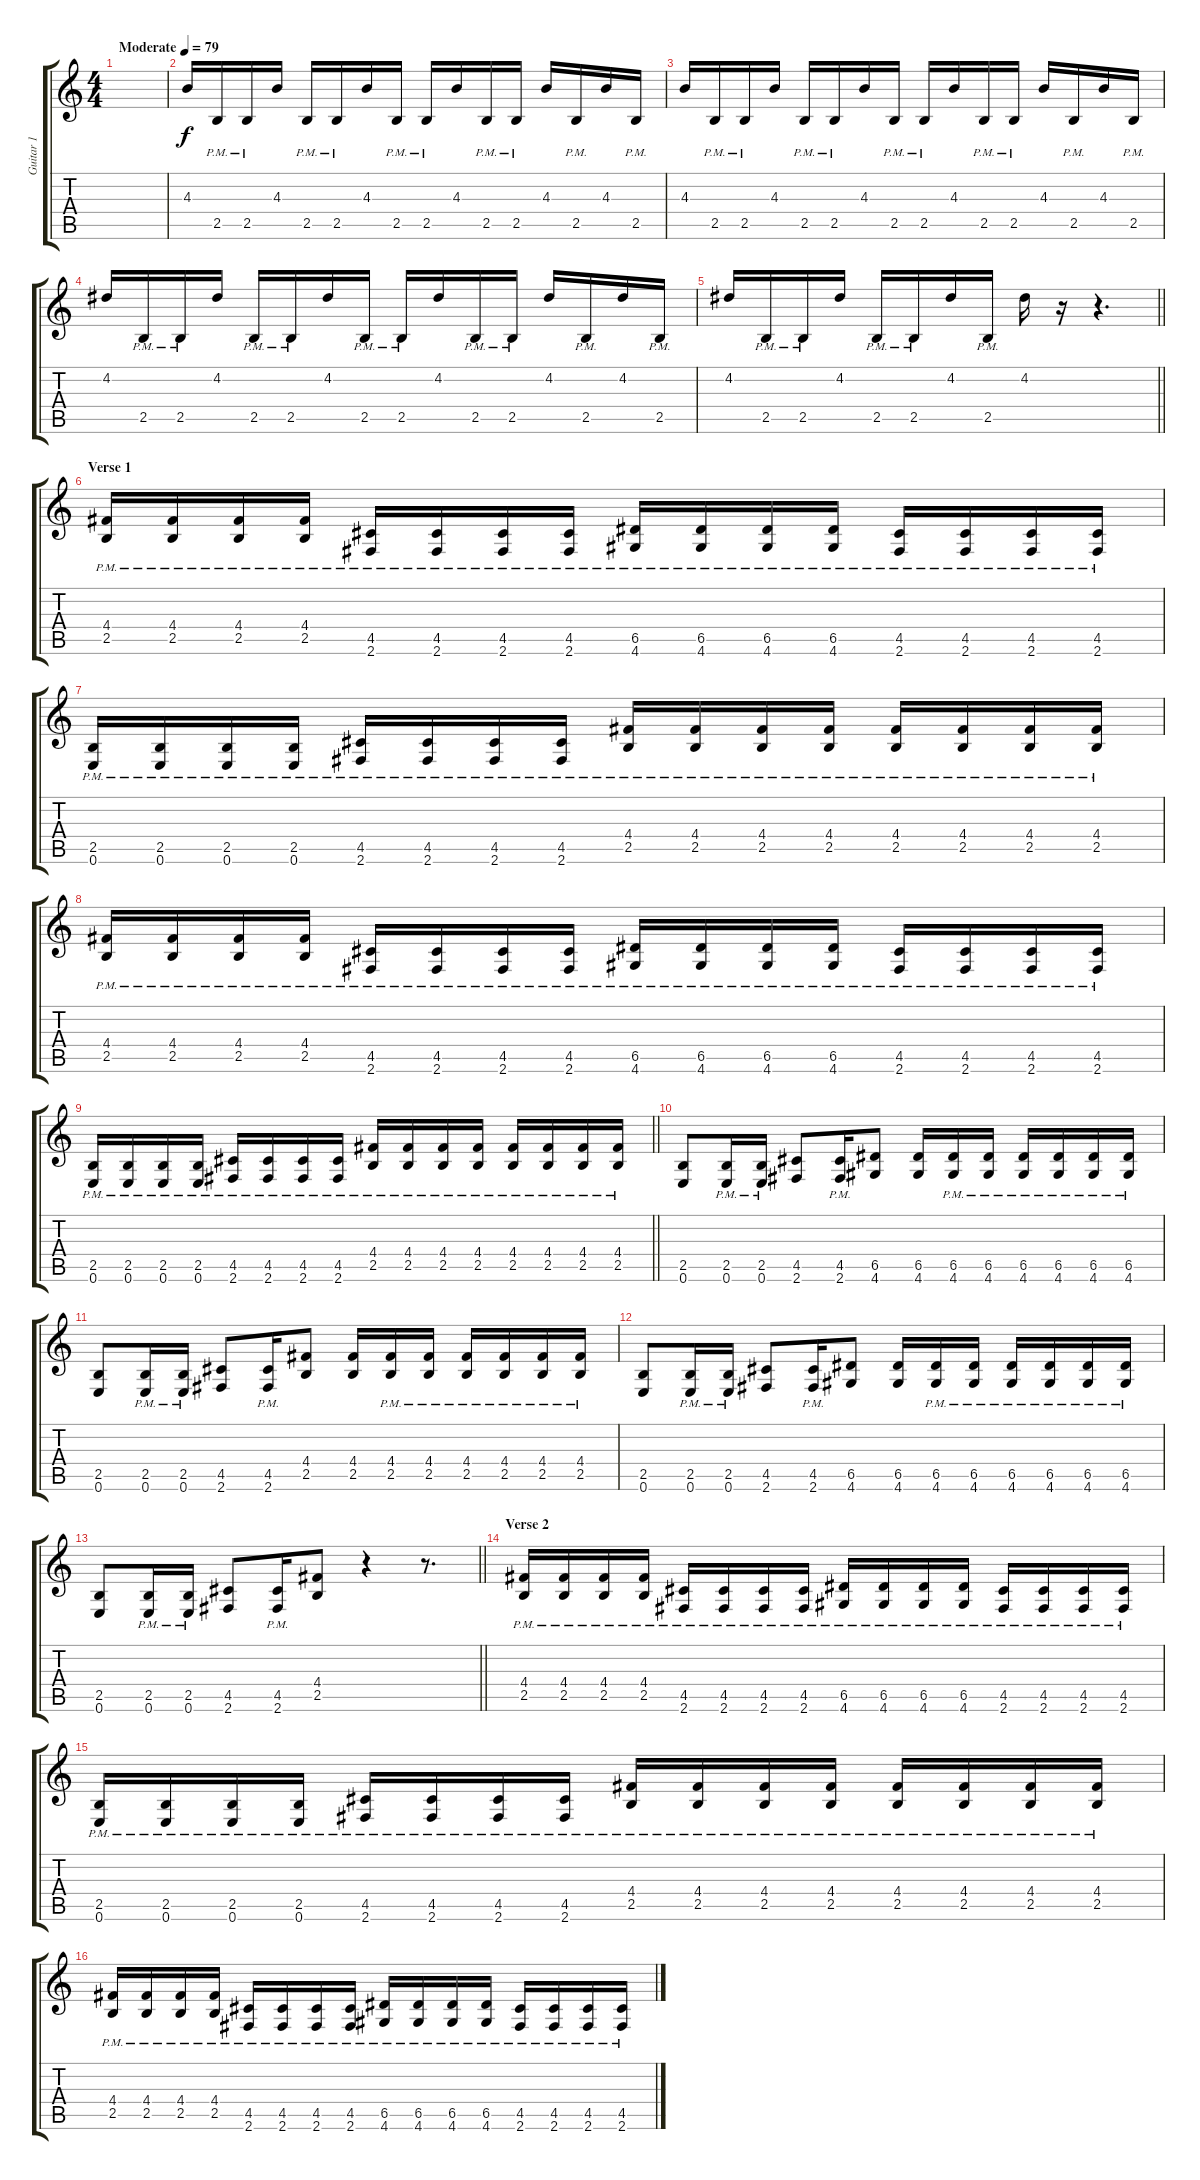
\track ("Guitar 1" "Guitar 1") {instrument distortionguitar}
\staff {score tabs}
\tuning (E4 B3 G3 D3 A2 E2) {hide}
\ts (4 4)
\tempo (79 "Moderate")
\clef g2
\ks c
|
4.3.16 2.5{pm}.16 2.5{pm}.16 4.3.16 2.5{pm}.16 2.5{pm}.16 4.3.16 2.5{pm}.16 2.5{pm}.16 4.3.16 2.5{pm}.16 2.5{pm}.16 4.3.16 2.5{pm}.16 4.3.16 2.5{pm}.16 |
4.3.16 2.5{pm}.16 2.5{pm}.16 4.3.16 2.5{pm}.16 2.5{pm}.16 4.3.16 2.5{pm}.16 2.5{pm}.16 4.3.16 2.5{pm}.16 2.5{pm}.16 4.3.16 2.5{pm}.16 4.3.16 2.5{pm}.16 |
4.2.16 2.5{pm}.16 2.5{pm}.16 4.2.16 2.5{pm}.16 2.5{pm}.16 4.2.16 2.5{pm}.16 2.5{pm}.16 4.2.16 2.5{pm}.16 2.5{pm}.16 4.2.16 2.5{pm}.16 4.2.16 2.5{pm}.16 |
\barLineRight lightlight
4.2.16 2.5{pm}.16 2.5{pm}.16 4.2.16 2.5{pm}.16 2.5{pm}.16 4.2.16 2.5{pm}.16 4.2.16 r.16 r.4{d} |
\section ("" "Verse 1")
(4.4{pm} 2.5{pm}).16 (4.4{pm} 2.5{pm}).16 (4.4{pm} 2.5{pm}).16 (4.4{pm} 2.5{pm}).16 (4.5{pm} 2.6{pm}).16 (4.5{pm} 2.6{pm}).16 (4.5{pm} 2.6{pm}).16 (4.5{pm} 2.6{pm}).16 (6.5{pm} 4.6{pm}).16 (6.5{pm} 4.6{pm}).16 (6.5{pm} 4.6{pm}).16 (6.5{pm} 4.6{pm}).16 (4.5{pm} 2.6{pm}).16 (4.5{pm} 2.6{pm}).16 (4.5{pm} 2.6{pm}).16 (4.5{pm} 2.6{pm}).16 |
(2.5{pm} 0.6{pm}).16 (2.5{pm} 0.6{pm}).16 (2.5{pm} 0.6{pm}).16 (2.5{pm} 0.6{pm}).16 (4.5{pm} 2.6{pm}).16 (4.5{pm} 2.6{pm}).16 (4.5{pm} 2.6{pm}).16 (4.5{pm} 2.6{pm}).16 (4.4{pm} 2.5{pm}).16 (4.4{pm} 2.5{pm}).16 (4.4{pm} 2.5{pm}).16 (4.4{pm} 2.5{pm}).16 (4.4{pm} 2.5{pm}).16 (4.4{pm} 2.5{pm}).16 (4.4{pm} 2.5{pm}).16 (4.4{pm} 2.5{pm}).16 |
(4.4{pm} 2.5{pm}).16 (4.4{pm} 2.5{pm}).16 (4.4{pm} 2.5{pm}).16 (4.4{pm} 2.5{pm}).16 (4.5{pm} 2.6{pm}).16 (4.5{pm} 2.6{pm}).16 (4.5{pm} 2.6{pm}).16 (4.5{pm} 2.6{pm}).16 (6.5{pm} 4.6{pm}).16 (6.5{pm} 4.6{pm}).16 (6.5{pm} 4.6{pm}).16 (6.5{pm} 4.6{pm}).16 (4.5{pm} 2.6{pm}).16 (4.5{pm} 2.6{pm}).16 (4.5{pm} 2.6{pm}).16 (4.5{pm} 2.6{pm}).16 |
\barLineRight lightlight
(2.5{pm} 0.6{pm}).16 (2.5{pm} 0.6{pm}).16 (2.5{pm} 0.6{pm}).16 (2.5{pm} 0.6{pm}).16 (4.5{pm} 2.6{pm}).16 (4.5{pm} 2.6{pm}).16 (4.5{pm} 2.6{pm}).16 (4.5{pm} 2.6{pm}).16 (4.4{pm} 2.5{pm}).16 (4.4{pm} 2.5{pm}).16 (4.4{pm} 2.5{pm}).16 (4.4{pm} 2.5{pm}).16 (4.4{pm} 2.5{pm}).16 (4.4{pm} 2.5{pm}).16 (4.4{pm} 2.5{pm}).16 (4.4{pm} 2.5{pm}).16 |
(2.5 0.6).8 (2.5{pm} 0.6{pm}).16 (2.5{pm} 0.6{pm}).16 (4.5 2.6).8 (4.5{pm} 2.6{pm}).16 (6.5 4.6).8 (6.5 4.6).16 (6.5{pm} 4.6{pm}).16 (6.5{pm} 4.6{pm}).16 (6.5{pm} 4.6{pm}).16 (6.5{pm} 4.6{pm}).16 (6.5{pm} 4.6{pm}).16 (6.5{pm} 4.6{pm}).16 |
(2.5 0.6).8 (2.5{pm} 0.6{pm}).16 (2.5{pm} 0.6{pm}).16 (4.5 2.6).8 (4.5{pm} 2.6{pm}).16 (4.4 2.5).8 (4.4 2.5).16 (4.4{pm} 2.5{pm}).16 (4.4{pm} 2.5{pm}).16 (4.4{pm} 2.5{pm}).16 (4.4{pm} 2.5{pm}).16 (4.4{pm} 2.5{pm}).16 (4.4{pm} 2.5{pm}).16 |
(2.5 0.6).8 (2.5{pm} 0.6{pm}).16 (2.5{pm} 0.6{pm}).16 (4.5 2.6).8 (4.5{pm} 2.6{pm}).16 (6.5 4.6).8 (6.5 4.6).16 (6.5{pm} 4.6{pm}).16 (6.5{pm} 4.6{pm}).16 (6.5{pm} 4.6{pm}).16 (6.5{pm} 4.6{pm}).16 (6.5{pm} 4.6{pm}).16 (6.5{pm} 4.6{pm}).16 |
\barLineRight lightlight
(2.5 0.6).8 (2.5{pm} 0.6{pm}).16 (2.5{pm} 0.6{pm}).16 (4.5 2.6).8 (4.5{pm} 2.6{pm}).16 (4.4 2.5).8 r.4 r.8{d} |
\section ("" "Verse 2")
(4.4{pm} 2.5{pm}).16 (4.4{pm} 2.5{pm}).16 (4.4{pm} 2.5{pm}).16 (4.4{pm} 2.5{pm}).16 (4.5{pm} 2.6{pm}).16 (4.5{pm} 2.6{pm}).16 (4.5{pm} 2.6{pm}).16 (4.5{pm} 2.6{pm}).16 (6.5{pm} 4.6{pm}).16 (6.5{pm} 4.6{pm}).16 (6.5{pm} 4.6{pm}).16 (6.5{pm} 4.6{pm}).16 (4.5{pm} 2.6{pm}).16 (4.5{pm} 2.6{pm}).16 (4.5{pm} 2.6{pm}).16 (4.5{pm} 2.6{pm}).16 |
(2.5{pm} 0.6{pm}).16 (2.5{pm} 0.6{pm}).16 (2.5{pm} 0.6{pm}).16 (2.5{pm} 0.6{pm}).16 (4.5{pm} 2.6{pm}).16 (4.5{pm} 2.6{pm}).16 (4.5{pm} 2.6{pm}).16 (4.5{pm} 2.6{pm}).16 (4.4{pm} 2.5{pm}).16 (4.4{pm} 2.5{pm}).16 (4.4{pm} 2.5{pm}).16 (4.4{pm} 2.5{pm}).16 (4.4{pm} 2.5{pm}).16 (4.4{pm} 2.5{pm}).16 (4.4{pm} 2.5{pm}).16 (4.4{pm} 2.5{pm}).16 |
(4.4{pm} 2.5{pm}).16 (4.4{pm} 2.5{pm}).16 (4.4{pm} 2.5{pm}).16 (4.4{pm} 2.5{pm}).16 (4.5{pm} 2.6{pm}).16 (4.5{pm} 2.6{pm}).16 (4.5{pm} 2.6{pm}).16 (4.5{pm} 2.6{pm}).16 (6.5{pm} 4.6{pm}).16 (6.5{pm} 4.6{pm}).16 (6.5{pm} 4.6{pm}).16 (6.5{pm} 4.6{pm}).16 (4.5{pm} 2.6{pm}).16 (4.5{pm} 2.6{pm}).16 (4.5{pm} 2.6{pm}).16 (4.5{pm} 2.6{pm}).16
